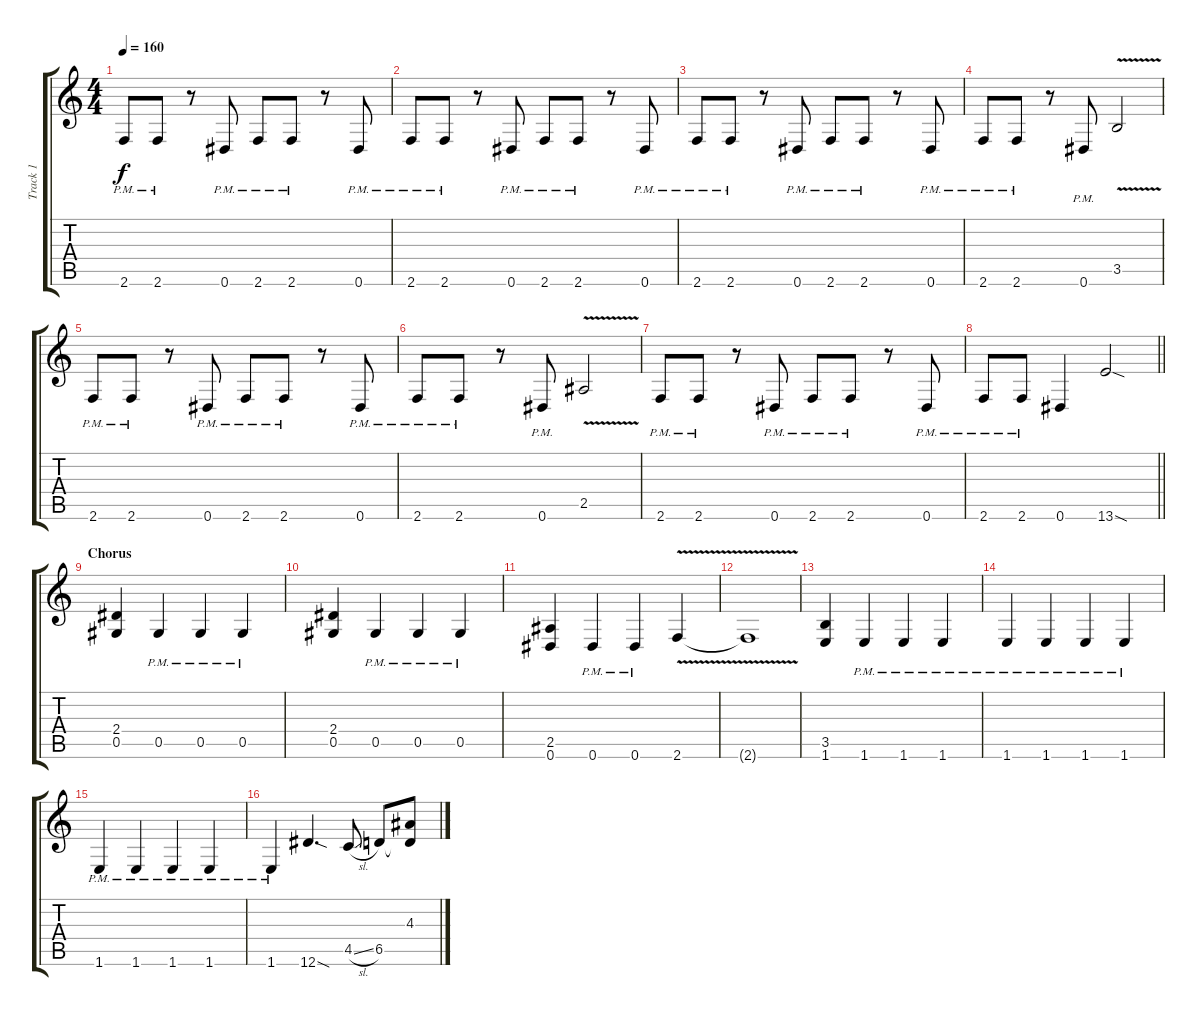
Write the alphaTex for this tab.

\track ("Track 1" "Track 1") {instrument distortionguitar}
\staff {score tabs}
\tuning (Eb4 Bb3 Gb3 Db3 Ab2 Eb2) {hide}
\ts (4 4)
\tempo 160
\clef g2
\ks c
2.6{pm}.8{dy f} 2.6{pm}.8 r.8 0.6{pm}.8 2.6{pm}.8 2.6{pm}.8 r.8 0.6{pm}.8 |
2.6{pm}.8 2.6{pm}.8 r.8 0.6{pm}.8 2.6{pm}.8 2.6{pm}.8 r.8 0.6{pm}.8 |
2.6{pm}.8 2.6{pm}.8 r.8 0.6{pm}.8 2.6{pm}.8 2.6{pm}.8 r.8 0.6{pm}.8 |
2.6{pm}.8 2.6{pm}.8 r.8 0.6{pm}.8 3.5{v}.2 |
2.6{pm}.8 2.6{pm}.8 r.8 0.6{pm}.8 2.6{pm}.8 2.6{pm}.8 r.8 0.6{pm}.8 |
2.6{pm}.8 2.6{pm}.8 r.8 0.6{pm}.8 2.5{v}.2 |
2.6{pm}.8 2.6{pm}.8 r.8 0.6{pm}.8 2.6{pm}.8 2.6{pm}.8 r.8 0.6{pm}.8 |
\barLineRight lightlight
2.6{pm}.8 2.6{pm}.8 0.6.4 13.6{sod}.2 |
\section ("" "Chorus")
(2.4 0.5).4 0.5{pm}.4 0.5{pm}.4 0.5{pm}.4 |
(2.4 0.5).4 0.5{pm}.4 0.5{pm}.4 0.5{pm}.4 |
(2.5 0.6).4 0.6{pm}.4 0.6{pm}.4 2.6{v}.4 |
2.6{t}.1 |
(3.5 1.6).4 1.6{pm}.4 1.6{pm}.4 1.6{pm}.4 |
1.6{pm}.4 1.6{pm}.4 1.6{pm}.4 1.6{pm}.4 |
1.6{pm}.4 1.6{pm}.4 1.6{pm}.4 1.6{pm}.4 |
1.6{pm}.4 12.6{sod}.4{d} 4.5{sl}.8 6.5.8 (4.3 6.5{t}).8
